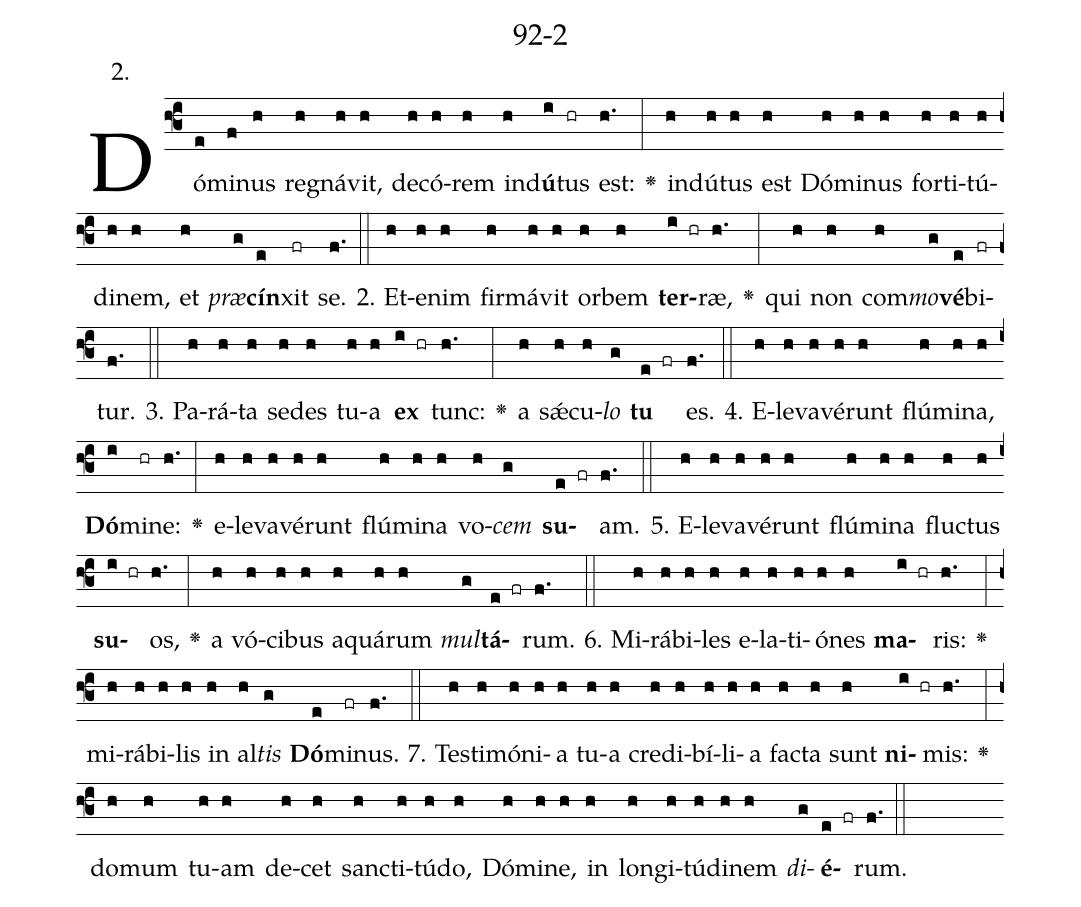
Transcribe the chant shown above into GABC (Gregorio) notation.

name: 92-2;
annotation: 2.;
%%
(f3)Dó(e)mi(f)nus(h) re(h)gná(h)vit,(h) de(h)có(h)rem(h) ind(h)<b>ú</b>(i)tus(hr) est:(h.) <v>\greheightstar</v>(:) ind(h)ú(h)tus(h) est(h) Dó(h)mi(h)nus(h) for(h)ti(h)tú(h)di(h)nem,(h) et(h) <i>præ</i>(g)<b>cín</b>(e)xit(fr) se.(f.) (::)
2. Et(h)e(h)nim(h) fir(h)má(h)vit(h) or(h)bem(h) <b>ter</b>(i hr)ræ,(h.) <v>\greheightstar</v>(:) qui(h) non(h) com(h)<i>mo</i>(g)<b>vé</b>(e)bi(fr)tur.(f.) (::)
3. Pa(h)rá(h)ta(h) se(h)des(h) tu(h)a(h) <b>ex</b>(i hr) tunc:(h.) <v>\greheightstar</v>(:) a(h) sǽ(h)cu(h)<i>lo</i>(g) <b>tu</b>(e fr) es.(f.) (::)
4. E(h)le(h)va(h)vé(h)runt(h) flú(h)mi(h)na,(h) <b>Dó</b>(i)mi(hr)ne:(h.) <v>\greheightstar</v>(:) e(h)le(h)va(h)vé(h)runt(h) flú(h)mi(h)na(h) vo(h)<i>cem</i>(g) <b>su</b>(e fr)am.(f.) (::)
5. E(h)le(h)va(h)vé(h)runt(h) flú(h)mi(h)na(h) fluc(h)tus(h) <b>su</b>(i hr)os,(h.) <v>\greheightstar</v>(:) a(h) vó(h)ci(h)bus(h) a(h)quá(h)rum(h) <i>mul</i>(g)<b>tá</b>(e fr)rum.(f.) (::)
6. Mi(h)rá(h)bi(h)les(h) e(h)la(h)ti(h)ó(h)nes(h) <b>ma</b>(i hr)ris:(h.) <v>\greheightstar</v>(:) mi(h)rá(h)bi(h)lis(h) in(h) al(h)<i>tis</i>(g) <b>Dó</b>(e)mi(fr)nus.(f.) (::)
7. Tes(h)ti(h)mó(h)ni(h)a(h) tu(h)a(h) cre(h)di(h)bí(h)li(h)a(h) fac(h)ta(h) sunt(h) <b>ni</b>(i hr)mis:(h.) <v>\greheightstar</v>(:) do(h)mum(h) tu(h)am(h) de(h)cet(h) sanc(h)ti(h)tú(h)do,(h) Dó(h)mi(h)ne,(h) in(h) lon(h)gi(h)tú(h)di(h)nem(h) <i>di</i>(g)<b>é</b>(e fr)rum.(f.) (::)
